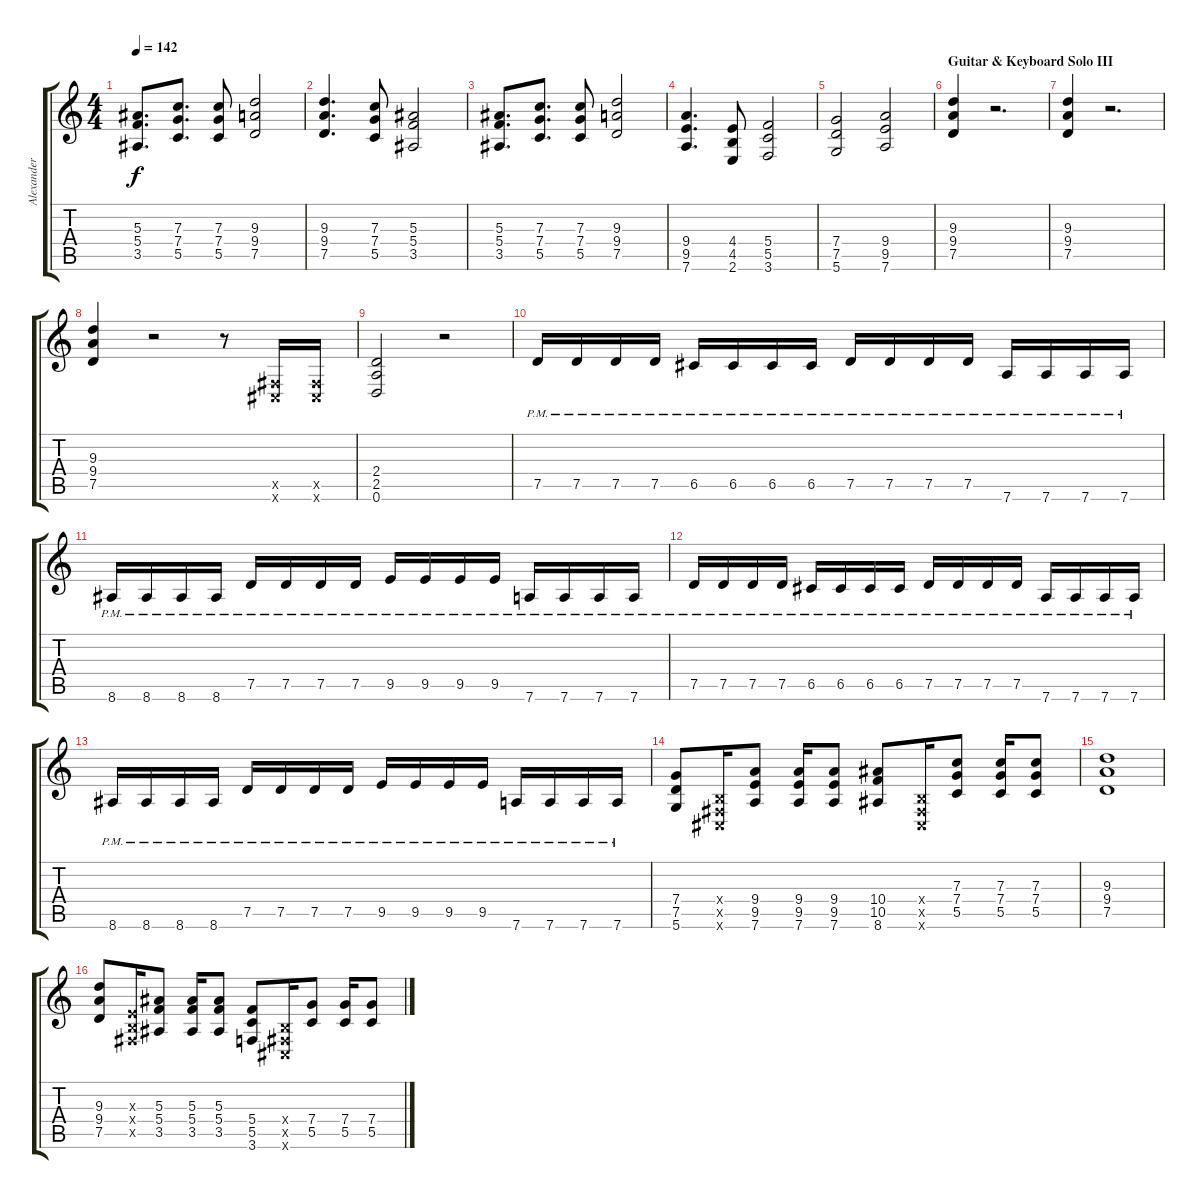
\track ("Alexander Kuoppala" "Alexander ") {instrument distortionguitar}
\staff {score tabs}
\tuning (D4 A3 F3 C3 G2 D2) {hide}
\ts (4 4)
\tempo 142
\clef g2
\ks c
(5.3 5.4 3.5).8{d dy f} (7.3 7.4 5.5).8{d} (7.3 7.4 5.5).8 (9.3 9.4 7.5).2 |
(9.3 9.4 7.5).4{d} (7.3 7.4 5.5).8 (5.3 5.4 3.5).2 |
(5.3 5.4 3.5).8{d} (7.3 7.4 5.5).8{d} (7.3 7.4 5.5).8 (9.3 9.4 7.5).2 |
(9.4 9.5 7.6).4{d} (4.4 4.5 2.6).8 (5.4 5.5 3.6).2 |
(7.4 7.5 5.6).2 (9.4 9.5 7.6).2 |
\section ("" "Guitar & Keyboard Solo III")
(9.3 9.4 7.5).4 r.2{d} |
(9.3 9.4 7.5).4 r.2{d} |
(9.3 9.4 7.5).4 r.2 r.8 (-1.5{x} -1.6{x}).16 (-1.5{x} -1.6{x}).16 |
(2.4 2.5 0.6).2 r.2 |
7.5{pm}.16 7.5{pm}.16 7.5{pm}.16 7.5{pm}.16 6.5{pm}.16 6.5{pm}.16 6.5{pm}.16 6.5{pm}.16 7.5{pm}.16 7.5{pm}.16 7.5{pm}.16 7.5{pm}.16 7.6{pm}.16 7.6{pm}.16 7.6{pm}.16 7.6{pm}.16 |
8.6{pm}.16 8.6{pm}.16 8.6{pm}.16 8.6{pm}.16 7.5{pm}.16 7.5{pm}.16 7.5{pm}.16 7.5{pm}.16 9.5{pm}.16 9.5{pm}.16 9.5{pm}.16 9.5{pm}.16 7.6{pm}.16 7.6{pm}.16 7.6{pm}.16 7.6{pm}.16 |
7.5{pm}.16 7.5{pm}.16 7.5{pm}.16 7.5{pm}.16 6.5{pm}.16 6.5{pm}.16 6.5{pm}.16 6.5{pm}.16 7.5{pm}.16 7.5{pm}.16 7.5{pm}.16 7.5{pm}.16 7.6{pm}.16 7.6{pm}.16 7.6{pm}.16 7.6{pm}.16 |
8.6{pm}.16 8.6{pm}.16 8.6{pm}.16 8.6{pm}.16 7.5{pm}.16 7.5{pm}.16 7.5{pm}.16 7.5{pm}.16 9.5{pm}.16 9.5{pm}.16 9.5{pm}.16 9.5{pm}.16 7.6{pm}.16 7.6{pm}.16 7.6{pm}.16 7.6{pm}.16 |
(7.4 7.5 5.6).8 (-1.4{x} -1.5{x} -1.6{x}).16 (9.4 9.5 7.6).8 (9.4 9.5 7.6).16 (9.4 9.5 7.6).8 (10.4 10.5 8.6).8 (-1.4{x} -1.5{x} -1.6{x}).16 (7.3 7.4 5.5).8 (7.3 7.4 5.5).16 (7.3 7.4 5.5).8 |
(9.3 9.4 7.5).1 |
(9.3 9.4 7.5).8 (-1.3{x} -1.4{x} -1.5{x}).16 (5.3 5.4 3.5).8 (5.3 5.4 3.5).16 (5.3 5.4 3.5).8 (5.4 5.5 3.6).8 (-1.4{x} -1.5{x} -1.6{x}).16 (7.4 5.5).8 (7.4 5.5).16 (7.4 5.5).8
